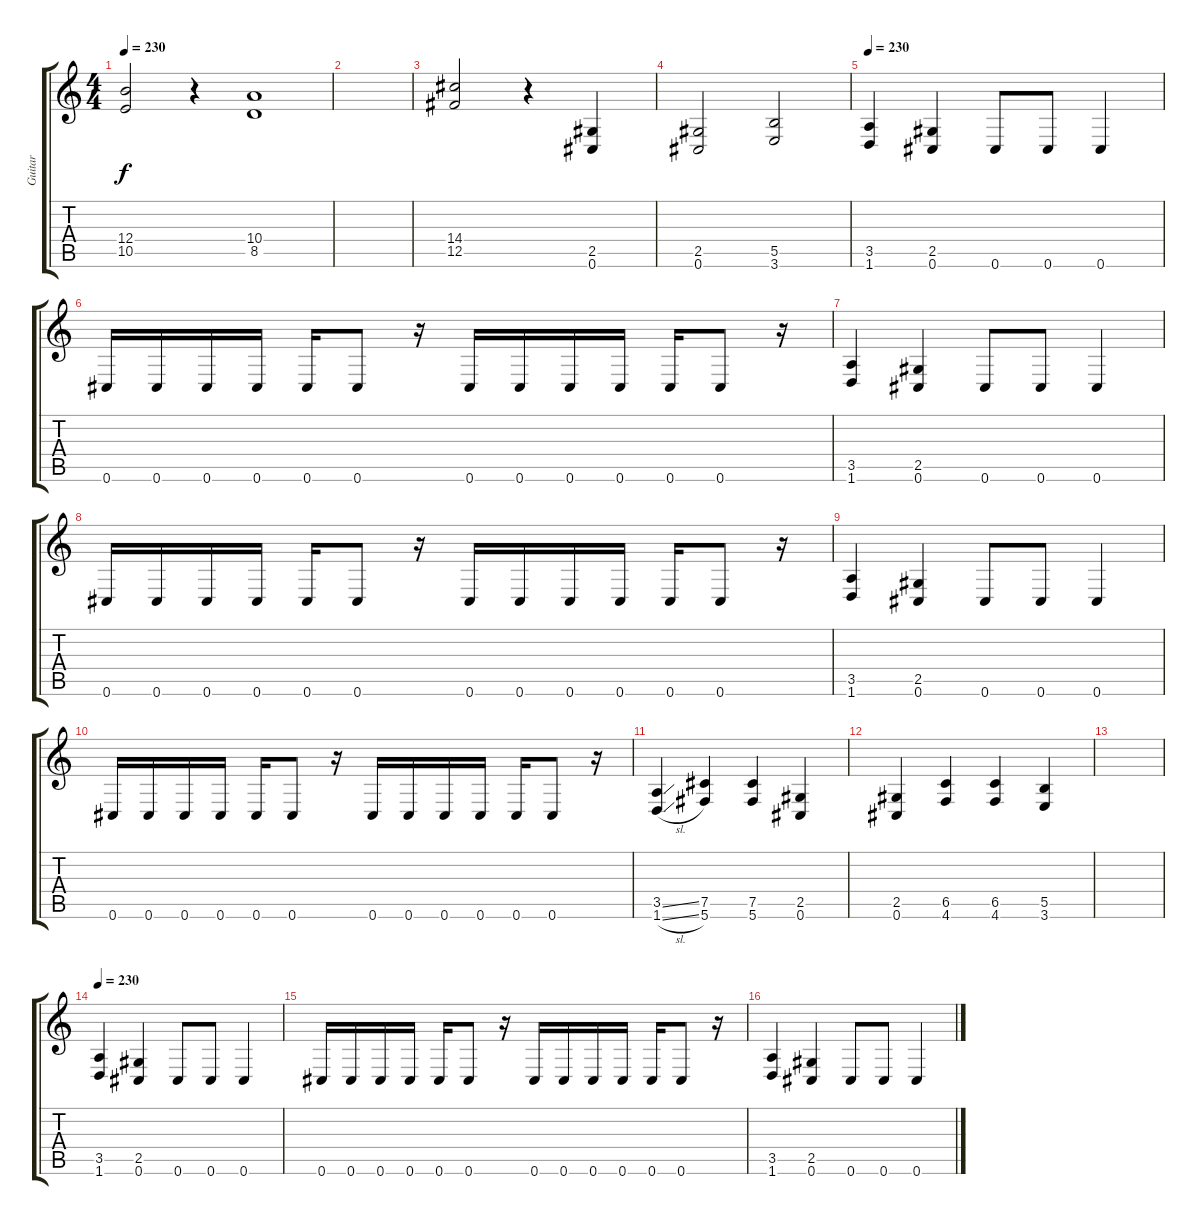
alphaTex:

\track ("Guitar" "Guitar") {instrument distortionguitar}
\staff {score tabs}
\tuning (Db4 Ab3 E3 B2 Gb2 Db2) {hide}
\ts (4 4)
\tempo 230
\clef g2
\ks c
(12.4 10.5).2{dy f} r.4 (10.4 8.5).1 |
|
(14.4 12.5).2 r.4 (2.5 0.6).4 |
(2.5 0.6).2 (5.5 3.6).2 |
\tempo 230
(3.5 1.6).4 (2.5 0.6).4 0.6.8 0.6.8 0.6.4 |
0.6.16 0.6.16 0.6.16 0.6.16 0.6.16 0.6.8 r.16 0.6.16 0.6.16 0.6.16 0.6.16 0.6.16 0.6.8 r.16 |
(3.5 1.6).4 (2.5 0.6).4 0.6.8 0.6.8 0.6.4 |
0.6.16 0.6.16 0.6.16 0.6.16 0.6.16 0.6.8 r.16 0.6.16 0.6.16 0.6.16 0.6.16 0.6.16 0.6.8 r.16 |
(3.5 1.6).4 (2.5 0.6).4 0.6.8 0.6.8 0.6.4 |
0.6.16 0.6.16 0.6.16 0.6.16 0.6.16 0.6.8 r.16 0.6.16 0.6.16 0.6.16 0.6.16 0.6.16 0.6.8 r.16 |
(3.5{ss} 1.6{sl}).4 (7.5 5.6).4 (7.5 5.6).4 (2.5 0.6).4 |
(2.5 0.6).4 (6.5 4.6).4 (6.5 4.6).4 (5.5 3.6).4 |
|
\tempo 230
(3.5 1.6).4 (2.5 0.6).4 0.6.8 0.6.8 0.6.4 |
0.6.16 0.6.16 0.6.16 0.6.16 0.6.16 0.6.8 r.16 0.6.16 0.6.16 0.6.16 0.6.16 0.6.16 0.6.8 r.16 |
(3.5 1.6).4 (2.5 0.6).4 0.6.8 0.6.8 0.6.4
